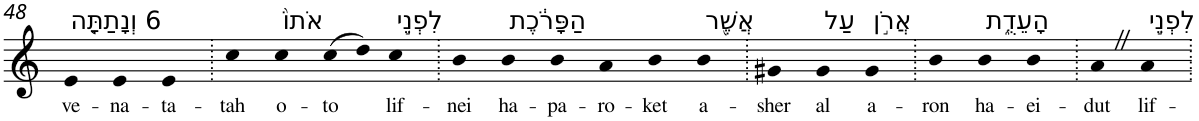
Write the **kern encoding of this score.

**kern	**text
*part1	*part1
*staff1	*staff1
*I"Piano	*
*I'Pno	*
!!LO:PB:g=z
*clefG2	*
*k[]	*
=48	=48
!LO:TX:a:t=6 וְנָתַתָּ֤ה	!
!	!LO:LY:b
4e	ve-
!	!LO:LY:b
4e	-na-
!	!LO:LY:b
4e	-ta-
=49.	=49.
!	!LO:LY:b
4cc	-tah
!LO:TX:a:t=אֹתוֹ֙	!
!	!LO:LY:b
4cc	o-
!	!LO:LY:b
(8cc	-to
8dd)	.
!LO:TX:a:t=לִפְנֵ֣י	!
!	!LO:LY:b
4cc	lif-
=50.	=50.
!	!LO:LY:b
4b	-nei
!LO:TX:a:t=הַפָּרֹ֔כֶת	!
!	!LO:LY:b
4b	ha-
!	!LO:LY:b
4b	-pa-
!	!LO:LY:b
4a	-ro-
!	!LO:LY:b
4b	-ket
!LO:TX:a:t=אֲשֶׁ֖ר	!
!	!LO:LY:b
4b	a-
=51.	=51.
!	!LO:LY:b
4g#X	-sher
!LO:TX:a:t=עַל	!
!	!LO:LY:b
4g#	al
!LO:TX:a:t=אֲרֹ֣ן	!
!	!LO:LY:b
4g#	a-
=52.	=52.
!	!LO:LY:b
4b	-ron
!LO:TX:a:t=הָעֵדֻ֑ת	!
!	!LO:LY:b
4b	ha-
!	!LO:LY:b
4b	-ei-
=53.	=53.
!	!LO:LY:b
4aZ	-dut
!LO:TX:a:t=לִפְנֵ֣י	!
!	!LO:LY:b
4a	lif-
=.	=.
*-	*-
